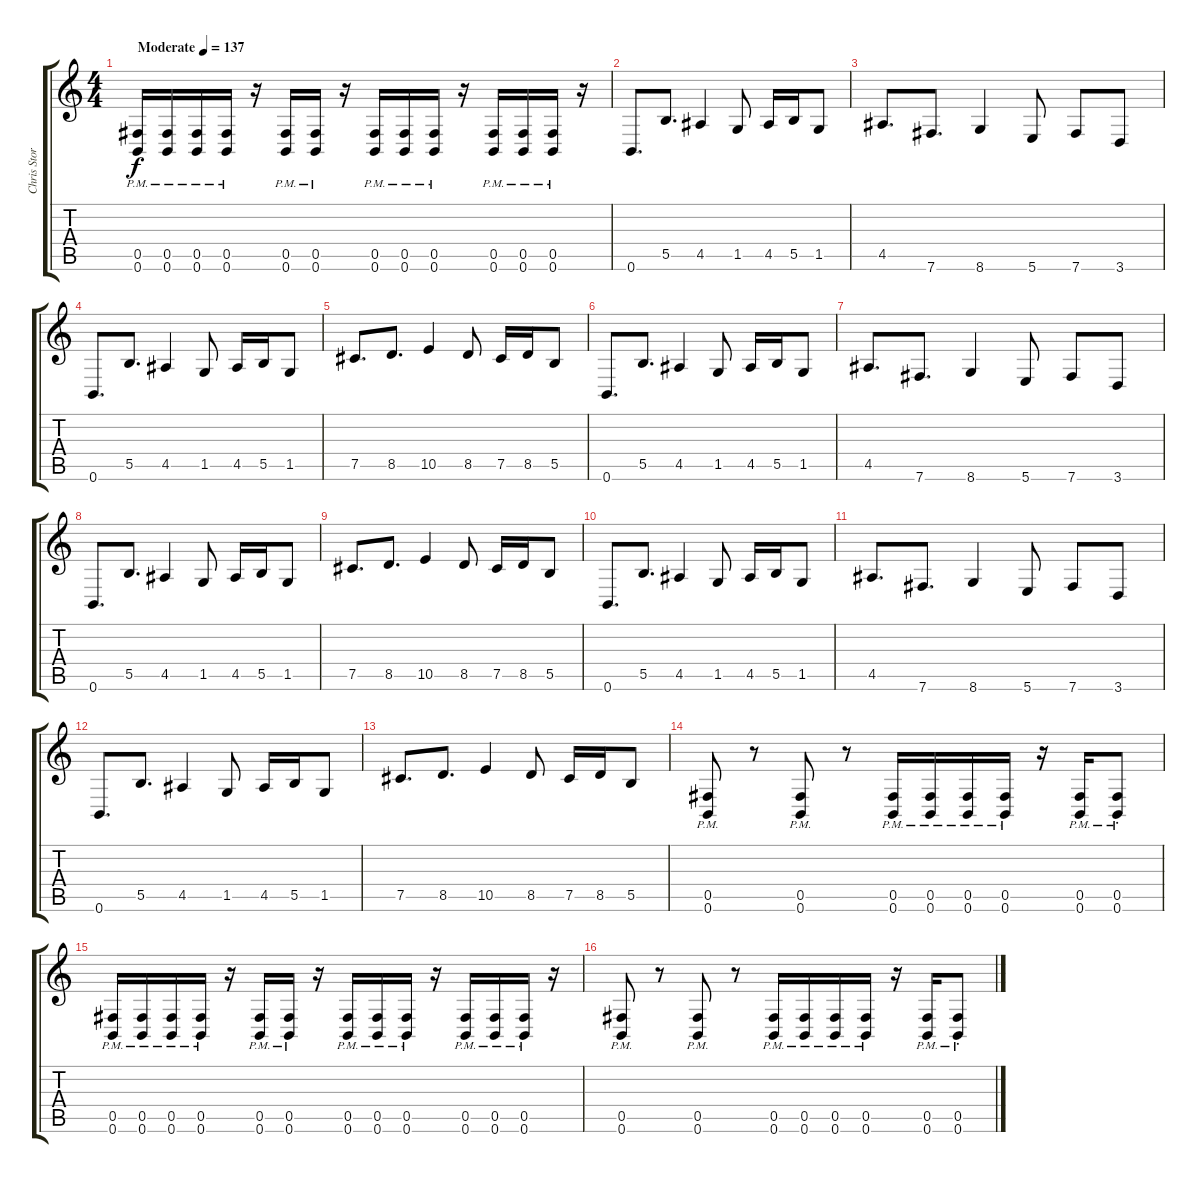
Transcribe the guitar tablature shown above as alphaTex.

\track ("Chris Storey" "Chris Stor") {instrument overdrivenguitar}
\staff {score tabs}
\tuning (Db4 Ab3 E3 B2 Gb2 B1) {hide}
\ts (4 4)
\tempo (137 "Moderate")
\clef g2
\ks c
(0.5{pm} 0.6{pm}).16{dy f instrument overdrivenguitar} (0.5{pm} 0.6{pm}).16 (0.5{pm} 0.6{pm}).16 (0.5{pm} 0.6{pm}).16 r.16 (0.5{pm} 0.6{pm}).16 (0.5{pm} 0.6{pm}).16 r.16 (0.5{pm} 0.6{pm}).16 (0.5{pm} 0.6{pm}).16 (0.5{pm} 0.6{pm}).16 r.16 (0.5{pm} 0.6{pm}).16 (0.5{pm} 0.6{pm}).16 (0.5{pm} 0.6{pm}).16 r.16 |
0.6.8{d} 5.5.8{d} 4.5.4 1.5.8 4.5.16 5.5.16 1.5.8 |
4.5.8{d} 7.6.8{d} 8.6.4 5.6.8 7.6.8 3.6.8 |
0.6.8{d} 5.5.8{d} 4.5.4 1.5.8 4.5.16 5.5.16 1.5.8 |
7.5.8{d} 8.5.8{d} 10.5.4 8.5.8 7.5.16 8.5.16 5.5.8 |
0.6.8{d} 5.5.8{d} 4.5.4 1.5.8 4.5.16 5.5.16 1.5.8 |
4.5.8{d} 7.6.8{d} 8.6.4 5.6.8 7.6.8 3.6.8 |
0.6.8{d} 5.5.8{d} 4.5.4 1.5.8 4.5.16 5.5.16 1.5.8 |
7.5.8{d} 8.5.8{d} 10.5.4 8.5.8 7.5.16 8.5.16 5.5.8 |
0.6.8{d} 5.5.8{d} 4.5.4 1.5.8 4.5.16 5.5.16 1.5.8 |
4.5.8{d} 7.6.8{d} 8.6.4 5.6.8 7.6.8 3.6.8 |
0.6.8{d} 5.5.8{d} 4.5.4 1.5.8 4.5.16 5.5.16 1.5.8 |
7.5.8{d} 8.5.8{d} 10.5.4 8.5.8 7.5.16 8.5.16 5.5.8 |
(0.5{pm} 0.6{pm}).8 r.8 (0.5{pm} 0.6{pm}).8 r.8 (0.5{pm} 0.6{pm}).16 (0.5{pm} 0.6{pm}).16 (0.5{pm} 0.6{pm}).16 (0.5{pm} 0.6{pm}).16 r.16 (0.5{pm} 0.6{pm}).16 (0.5{pm st} 0.6{pm st}).8 |
(0.5{pm} 0.6{pm}).16 (0.5{pm} 0.6{pm}).16 (0.5{pm} 0.6{pm}).16 (0.5{pm} 0.6{pm}).16 r.16 (0.5{pm} 0.6{pm}).16 (0.5{pm} 0.6{pm}).16 r.16 (0.5{pm} 0.6{pm}).16 (0.5{pm} 0.6{pm}).16 (0.5{pm} 0.6{pm}).16 r.16 (0.5{pm} 0.6{pm}).16 (0.5{pm} 0.6{pm}).16 (0.5{pm} 0.6{pm}).16 r.16 |
(0.5{pm} 0.6{pm}).8 r.8 (0.5{pm} 0.6{pm}).8 r.8 (0.5{pm} 0.6{pm}).16 (0.5{pm} 0.6{pm}).16 (0.5{pm} 0.6{pm}).16 (0.5{pm} 0.6{pm}).16 r.16 (0.5{pm} 0.6{pm}).16 (0.5{pm st} 0.6{pm st}).8
